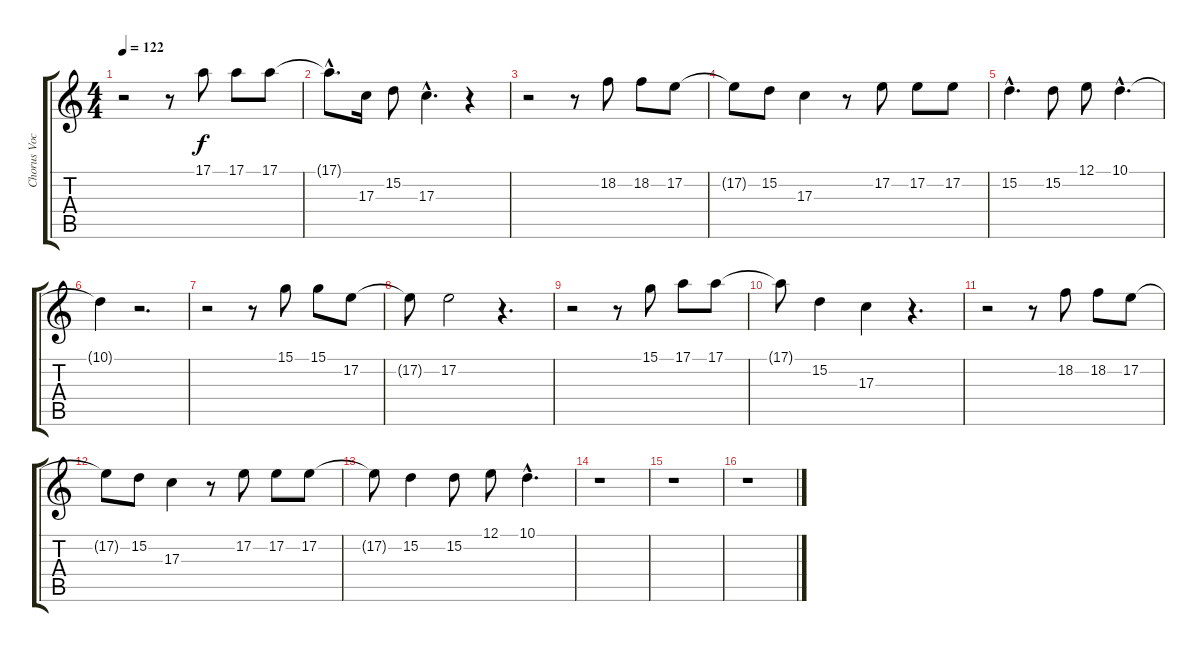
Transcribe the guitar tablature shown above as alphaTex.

\track ("Chorus Vocals" "Chorus Voc") {instrument lead2sawtooth}
\staff {score tabs}
\tuning (E4 B3 G3 D3 A2 E2) {hide}
\ts (4 4)
\tempo 122
\clef g2
\ks c
r.2{dy f} r.8 17.1.8 17.1.8 17.1.8 |
17.1{hac t}.8{d} 17.3.16 15.2.8 17.3{hac}.4{d} r.4 |
r.2 r.8 18.2.8 18.2.8 17.2.8 |
17.2{t}.8 15.2.8 17.3.4 r.8 17.2.8 17.2.8 17.2.8 |
15.2{hac}.4{d} 15.2.8 12.1.8 10.1{hac}.4{d} |
10.1{t}.4 r.2{d} |
r.2 r.8 15.1.8 15.1.8 17.2.8 |
17.2{t}.8 17.2.2 r.4{d} |
r.2 r.8 15.1.8 17.1.8 17.1.8 |
17.1{t}.8 15.2.4 17.3.4 r.4{d} |
r.2 r.8 18.2.8 18.2.8 17.2.8 |
17.2{t}.8 15.2.8 17.3.4 r.8 17.2.8 17.2.8 17.2.8 |
17.2{t}.8 15.2.4 15.2.8 12.1.8 10.1{hac}.4{d} |
r.1 |
r.1 |
r.1
